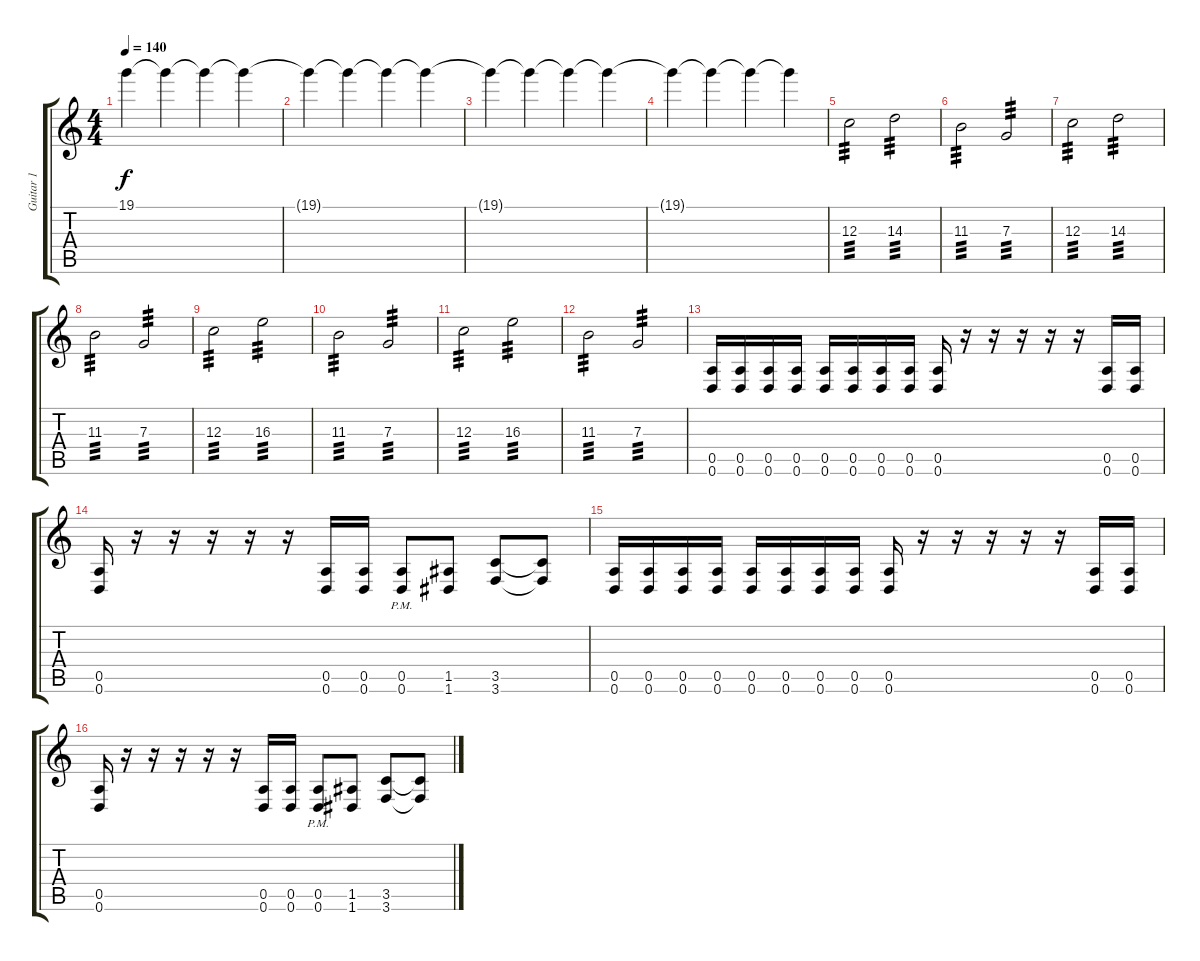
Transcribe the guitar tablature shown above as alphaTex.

\track ("Guitar 1" "Guitar 1") {instrument distortionguitar}
\staff {score tabs}
\tuning (C4 G3 C3 F2 A2 D2) {hide}
\ts (4 4)
\tempo 140
\clef g2
\ks c
19.1{t}.4{dy f} 19.1{t}.4 19.1{t}.4 19.1{t}.4 |
19.1{t}.4 19.1{t}.4{volume 13} 19.1{t}.4{volume 12} 19.1{t}.4{volume 11} |
19.1{t}.4{volume 10} 19.1{t}.4{volume 9} 19.1{t}.4{volume 8} 19.1{t}.4{volume 7} |
19.1{t}.4 19.1{t}.4 19.1{t}.4 19.1{t}.4 |
12.3.2{tp 3 volume 16} 14.3.2{tp 3} |
11.3.2{tp 3} 7.3.2{tp 3} |
12.3.2{tp 3 volume 16} 14.3.2{tp 3} |
11.3.2{tp 3} 7.3.2{tp 3} |
12.3.2{tp 3 volume 16} 16.3.2{tp 3} |
11.3.2{tp 3} 7.3.2{tp 3} |
12.3.2{tp 3 volume 16} 16.3.2{tp 3} |
11.3.2{tp 3} 7.3.2{tp 3} |
(0.5 0.6).16 (0.5 0.6).16 (0.5 0.6).16 (0.5 0.6).16 (0.5 0.6).16 (0.5 0.6).16 (0.5 0.6).16 (0.5 0.6).16 (0.5 0.6).16 r.16 r.16 r.16 r.16 r.16 (0.5 0.6).16 (0.5 0.6).16 |
(0.5 0.6).16 r.16 r.16 r.16 r.16 r.16 (0.5 0.6).16 (0.5 0.6).16 (0.5{pm} 0.6{pm}).8 (1.5 1.6).8 (3.5 3.6).8 (3.5{t} 3.6{t}).8 |
(0.5 0.6).16 (0.5 0.6).16 (0.5 0.6).16 (0.5 0.6).16 (0.5 0.6).16 (0.5 0.6).16 (0.5 0.6).16 (0.5 0.6).16 (0.5 0.6).16 r.16 r.16 r.16 r.16 r.16 (0.5 0.6).16 (0.5 0.6).16 |
(0.5 0.6).16 r.16 r.16 r.16 r.16 r.16 (0.5 0.6).16 (0.5 0.6).16 (0.5{pm} 0.6{pm}).8 (1.5 1.6).8 (3.5 3.6).8 (3.5{t} 3.6{t}).8
